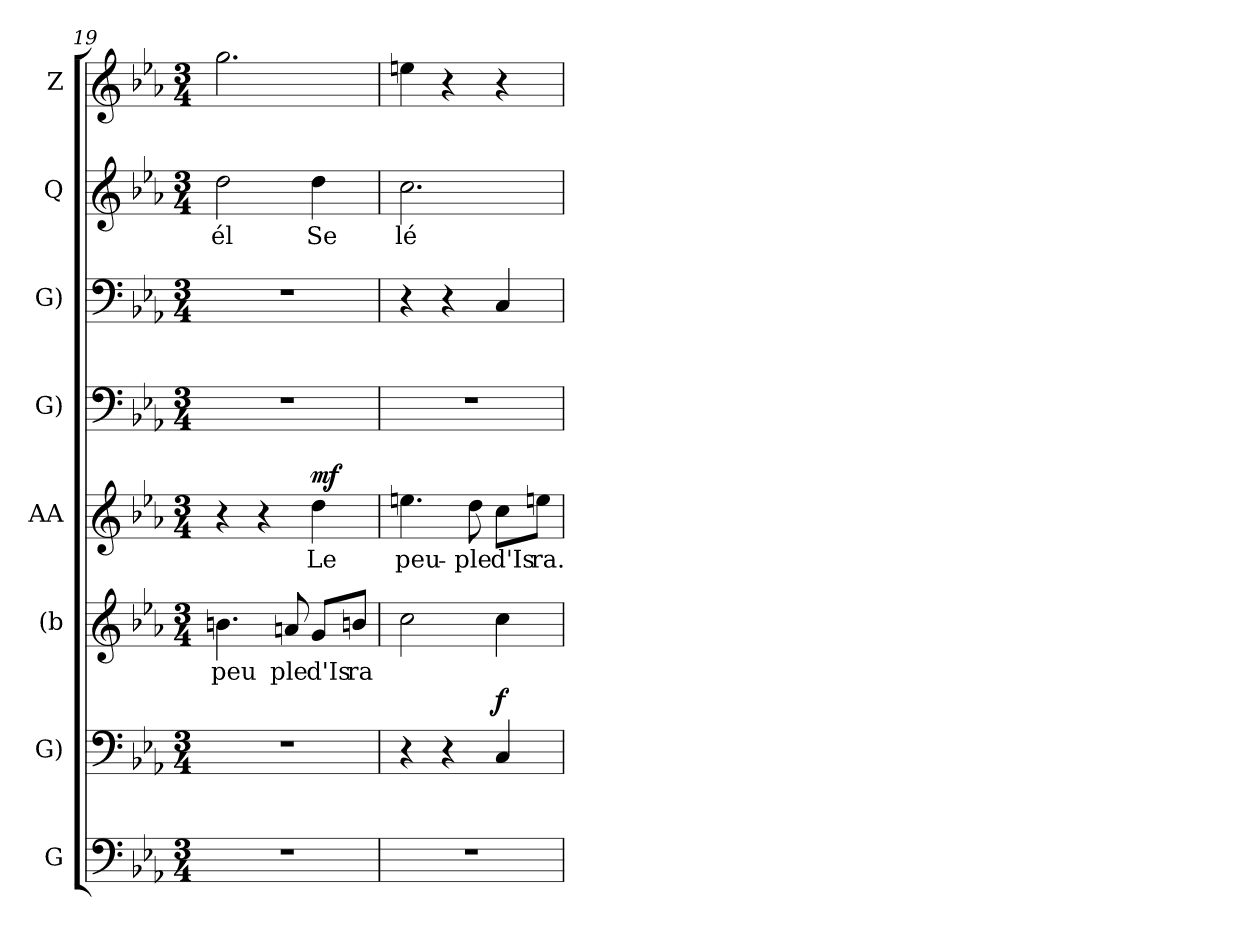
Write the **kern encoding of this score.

**kern	**kern	**dynam	**kern	**text	**kern	**text	**dynam	**kern	**kern	**kern	**text	**kern
*part8	*part7	*part7	*part6	*part6	*part5	*part5	*part5	*part4	*part3	*part2	*part2	*part1
*staff8	*staff7	*staff7	*staff6	*staff6	*staff5	*staff5	*staff5	*staff4	*staff3	*staff2	*staff2	*staff1
*I"G	*I"G)	*	*I"(b	*	*I"AA	*	*	*I"G)	*I"G)	*I"Q	*	*I"Z
*clefF4	*clefF4	*	*clefG2	*	*clefG2	*	*	*clefF4	*clefF4	*clefG2	*	*clefG2
*k[b-e-a-]	*k[b-e-a-]	*	*k[b-e-a-]	*	*k[b-e-a-]	*	*	*k[b-e-a-]	*k[b-e-a-]	*k[b-e-a-]	*	*k[b-e-a-]
*M3/4	*M3/4	*	*M3/4	*	*M3/4	*	*	*M3/4	*M3/4	*M3/4	*	*M3/4
=19	=19	=19	=19	=19	=19	=19	=19	=19	=19	=19	=19	=19
2.r	2.r	.	4.bni\	peu	4r	.	.	2.r	2.r	2ddi\	él	2.ggi\
.	.	.	.	.	4r	.	.	.	.	.	.	.
.	.	.	8ani/	ple	.	.	.	.	.	.	.	.
!	!	!	!	!	!	!	!LO:DY:a	!	!	!	!	!
.	.	.	8gi/L	d'Is	4ddi\	Le	mf	.	.	4ddi\	Se	.
.	.	.	8bni/J	ra	.	.	.	.	.	.	.	.
=20	=20	=20	=20	=20	=20	=20	=20	=20	=20	=20	=20	=20
2.r	4r	.	2cci\	.	4.eeni\	peu-	.	2.r	4r	2.cci\	lé-	4eeni\
.	4r	.	.	.	.	.	.	.	4r	.	.	4r
.	.	.	.	.	8ddi\	ple	.	.	.	.	.	.
!	!	!LO:DY:a	!	!	!	!	!	!	!	!	!	!
.	4Ci/	f	4cci\	.	8cci\L	d'Is	.	.	4Ci/	.	.	4r
.	.	.	.	.	8eeni\J	ra.	.	.	.	.	.	.
=	=	=	=	=	=	=	=	=	=	=	=	=
*-	*-	*-	*-	*-	*-	*-	*-	*-	*-	*-	*-	*-
